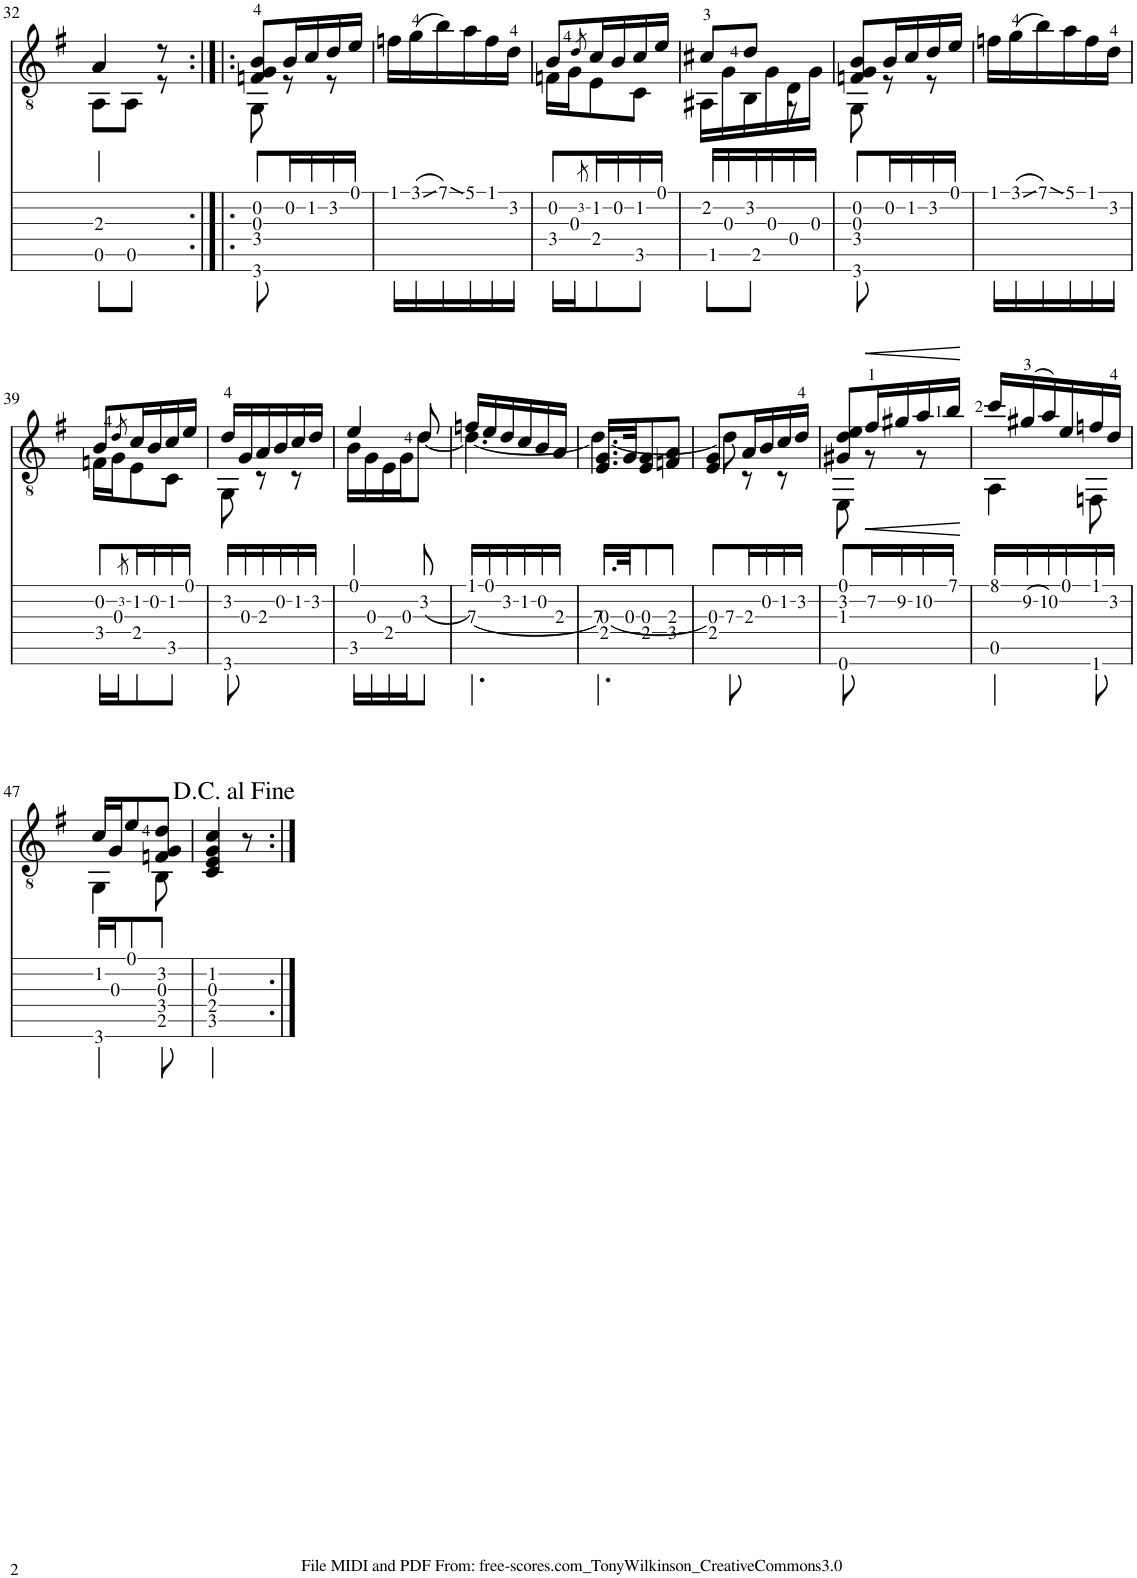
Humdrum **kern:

**kern	**dynam	**kern	**dynam
*part2	*part2	*part1	*part1
*staff2	*staff2	*staff1	*staff1
*I"Chitarra classica (Intavolatura)	*	*I"Guitar	*
!!LO:PB:g=z
*	*	*clefGv2	*
*k[f#]	*	*k[f#]	*
*M3/8	*	*M3/8	*
=32	=32	=32	=32
*^	*	*^	*
4A/	8AA\L	.	4A/	8AA\L	.
.	8AA\J	.	.	8AA\J	.
8r	8r	.	8r	8r	.
=33:|!|:	=33:|!|:	=33:|!|:	=33:|!|:	=33:|!|:	=33:|!|:
8Fn/ 8G/ 8B/L	8GG\	.	8Fn/ 8G/ 8B/L	8GG\	.
16B/L	8r	.	16B/L	8r	.
16c/	.	.	16c/	.	.
16d/	8r	.	16d/	8r	.
16e/JJ	.	.	16e/JJ	.	.
*v	*v	*	*	*	*
*	*	*v	*v	*
=34	=34	=34	=34
16fn\LL	.	16fn\LL	.
(16g\	.	(16g\	.
16b\)	.	16b\)	.
16a\	.	16a\	.
16f\	.	16f\	.
16d\JJ	.	16d\JJ	.
=35	=35	=35	=35
*^	*	*^	*
8B/L	16Fn\LL	.	8B/L	16Fn\LL	.
.	16G\J	.	.	16G\J	.
8qd/	.	.	8qd/	.	.
16c/L	8E\	.	16c/L	8E\	.
16B/	.	.	16B/	.	.
16c/	8C\J	.	16c/	8C\J	.
16e/JJ	.	.	16e/JJ	.	.
=36	=36	=36	=36	=36	=36
16AA#X/LL	8c#X\L	.	16AA#X\LL	8c#X/L	.
16G/	.	.	16G\	.	.
16BB/	8d\J	.	16BB\	8d/J	.
16G/	.	.	16G\	.	.
16D/	8r	.	16D\	8r	.
16G/JJ	.	.	16G\JJ	.	.
=37	=37	=37	=37	=37	=37
8Fn/ 8G/ 8B/L	8GG\	.	8Fn/ 8G/ 8B/L	8GG\	.
16B/L	8r	.	16B/L	8r	.
16c/	.	.	16c/	.	.
16d/	8r	.	16d/	8r	.
16e/JJ	.	.	16e/JJ	.	.
*v	*v	*	*	*	*
*	*	*v	*v	*
=38	=38	=38	=38
16fn\LL	.	16fn\LL	.
(16g\	.	(16g\	.
16b\)	.	16b\)	.
16a\	.	16a\	.
16f\	.	16f\	.
16d\JJ	.	16d\JJ	.
!!LO:LB:g=z
=39	=39	=39	=39
*^	*	*^	*
8B/L	16Fn\LL	.	8B/L	16Fn\LL	.
.	16G\J	.	.	16G\J	.
8qd/	.	.	8qd/	.	.
16c/L	8E\	.	16c/L	8E\	.
16B/	.	.	16B/	.	.
16c/	8C\J	.	16c/	8C\J	.
16e/JJ	.	.	16e/JJ	.	.
=40	=40	=40	=40	=40	=40
16d/LL	8GG\	.	16d/LL	8GG\	.
16G/	.	.	16G/	.	.
16A/	8r	.	16A/	8r	.
16B/	.	.	16B/	.	.
16c/	8r	.	16c/	8r	.
16d/JJ	.	.	16d/JJ	.	.
=41	=41	=41	=41	=41	=41
4e/	16C\LL	.	4e/	16B\LL	.
.	16G\	.	.	16G\	.
.	16E\	.	.	16E\	.
.	16G\J	.	.	16G\J	.
8d/	[8d\J	.	8d/	[8d\J	.
=42	=42	=42	=42	=42	=42
16fn/LL	4.d\_	.	16fn/LL	4.d\_	.
16e/	.	.	16e/	.	.
16d/	.	.	16d/	.	.
16c/	.	.	16c/	.	.
16B/	.	.	16B/	.	.
16A/JJ	.	.	16A/JJ	.	.
=43	=43	=43	=43	=43	=43
16.E/ 16.G/LL	4.d\_	.	16.E/ 16.G/LL	4.d\_	.
32G/JK	.	.	32G/JK	.	.
8E/ 8G/	.	.	8E/ 8G/	.	.
8Fn/ 8A/J	.	.	8Fn/ 8A/J	.	.
=44	=44	=44	=44	=44	=44
8E/ 8G/L	8d\]	.	8E/ 8G/L	8d\]	.
16A/L	8r	.	16A/L	8r	.
16B/	.	.	16B/	.	.
16c/	8r	.	16c/	8r	.
16d/JJ	.	.	16d/JJ	.	.
=45	=45	=45	=45	=45	=45
8G#X/ 8d/ 8e/L	8EE\	.	8G#X/ 8d/ 8e/L	8EE\	.
!	!	!LO:HP:b	!	!	!LO:HP:b
16f#/L	8r	<	16f#/L	8r	<
16g#X/	.	.	16g#X/	.	.
16a/	8r	.	16a/	8r	.
16b/JJ	.	.	16b/JJ	.	.
*v	*v	*	*	*	*
*	*	*v	*v	*
.	[	.	[
=46	=46	=46	=46
*^	*	*^	*
16cc/LL	4AA\	.	16cc/LL	4AA\	.
(16g#X/	.	.	(16g#X/	.	.
16a/)	.	.	16a/)	.	.
16e/	.	.	16e/	.	.
16fn/	8FFn\	.	16fn/	8FFn\	.
16d/JJ	.	.	16d/JJ	.	.
!!LO:LB:g=z	!!
=47	=47	=47	=47	=47	=47
16c/LL	4GG\	.	16c/LL	4GG\	.
16G/J	.	.	16G/J	.	.
8e/	.	.	8e/	.	.
8Fn/ 8G/ 8d/J	8BB\	.	8Fn/ 8G/ 8d/J	8BB\	.
*v	*v	*	*	*	*
*	*	*v	*v	*
=48	=48	=48	=48
4C\ 4E\ 4G\ 4c\	.	4C/ 4E/ 4G/ 4c/	.
8r	.	8r	.
=:|!	=:|!	=:|!	=:|!
*-	*-	*-	*-
